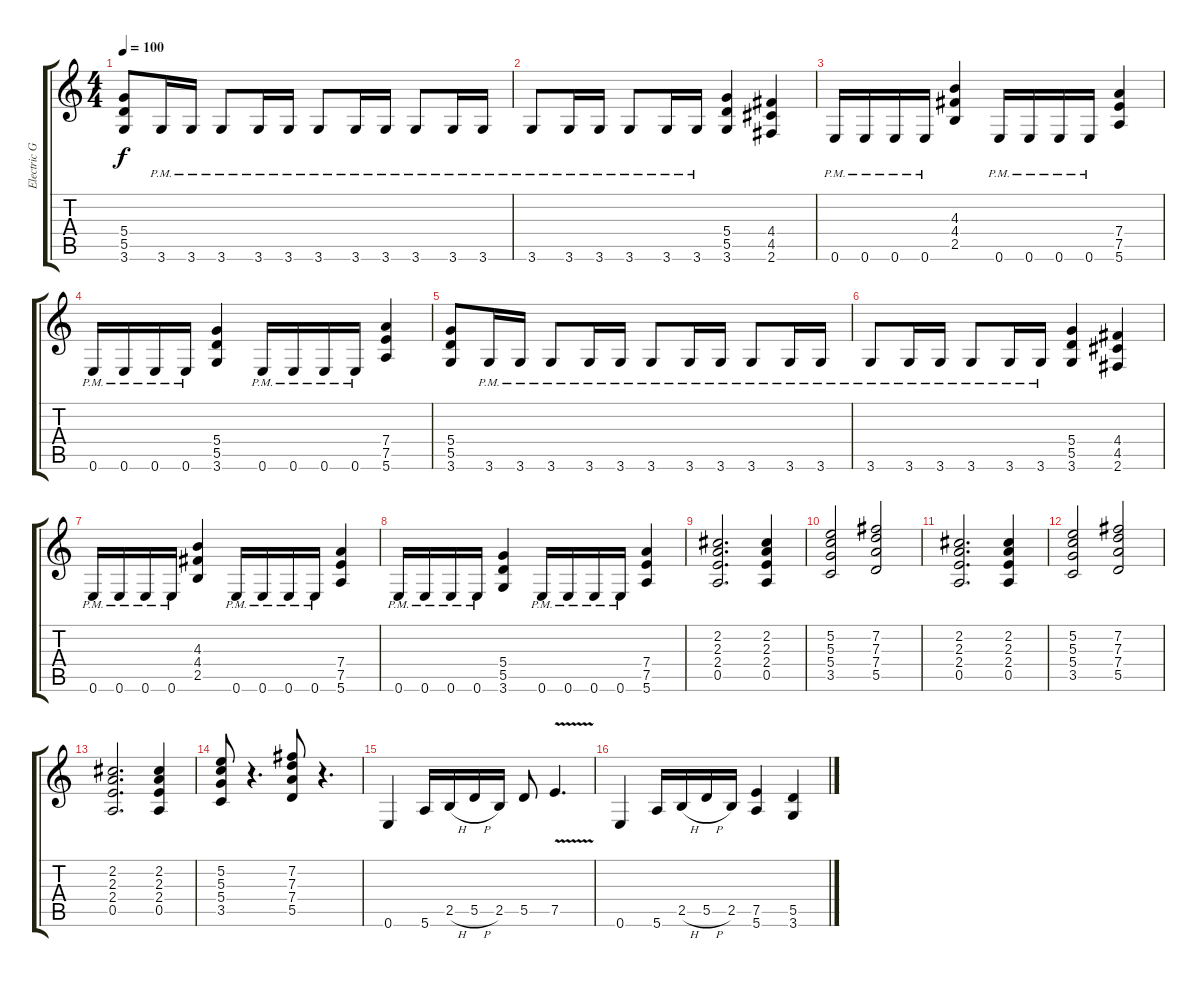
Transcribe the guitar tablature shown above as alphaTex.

\track ("Electric Guitar" "Electric G") {instrument overdrivenguitar}
\staff {score tabs}
\tuning (E4 B3 G3 D3 A2 E2) {hide}
\ts (4 4)
\tempo 100
\clef g2
\ks c
(5.4 5.5 3.6).8{dy f} 3.6{pm}.16 3.6{pm}.16 3.6{pm}.8 3.6{pm}.16 3.6{pm}.16 3.6{pm}.8 3.6{pm}.16 3.6{pm}.16 3.6{pm}.8 3.6{pm}.16 3.6{pm}.16 |
3.6{pm}.8 3.6{pm}.16 3.6{pm}.16 3.6{pm}.8 3.6{pm}.16 3.6{pm}.16 (5.4 5.5 3.6).4 (4.4 4.5 2.6).4 |
0.6{pm}.16 0.6{pm}.16 0.6{pm}.16 0.6{pm}.16 (4.3 4.4 2.5).4 0.6{pm}.16 0.6{pm}.16 0.6{pm}.16 0.6{pm}.16 (7.4 7.5 5.6).4 |
0.6{pm}.16 0.6{pm}.16 0.6{pm}.16 0.6{pm}.16 (5.4 5.5 3.6).4 0.6{pm}.16 0.6{pm}.16 0.6{pm}.16 0.6{pm}.16 (7.4 7.5 5.6).4 |
(5.4 5.5 3.6).8 3.6{pm}.16 3.6{pm}.16 3.6{pm}.8 3.6{pm}.16 3.6{pm}.16 3.6{pm}.8 3.6{pm}.16 3.6{pm}.16 3.6{pm}.8 3.6{pm}.16 3.6{pm}.16 |
3.6{pm}.8 3.6{pm}.16 3.6{pm}.16 3.6{pm}.8 3.6{pm}.16 3.6{pm}.16 (5.4 5.5 3.6).4 (4.4 4.5 2.6).4 |
0.6{pm}.16 0.6{pm}.16 0.6{pm}.16 0.6{pm}.16 (4.3 4.4 2.5).4 0.6{pm}.16 0.6{pm}.16 0.6{pm}.16 0.6{pm}.16 (7.4 7.5 5.6).4 |
0.6{pm}.16 0.6{pm}.16 0.6{pm}.16 0.6{pm}.16 (5.4 5.5 3.6).4 0.6{pm}.16 0.6{pm}.16 0.6{pm}.16 0.6{pm}.16 (7.4 7.5 5.6).4 |
(2.2 2.3 2.4 0.5).2{d} (2.2 2.3 2.4 0.5).4 |
(5.2 5.3 5.4 3.5).2 (7.2 7.3 7.4 5.5).2 |
(2.2 2.3 2.4 0.5).2{d} (2.2 2.3 2.4 0.5).4 |
(5.2 5.3 5.4 3.5).2 (7.2 7.3 7.4 5.5).2 |
(2.2 2.3 2.4 0.5).2{d} (2.2 2.3 2.4 0.5).4 |
(5.2 5.3 5.4 3.5).8 r.4{d} (7.2 7.3 7.4 5.5).8 r.4{d} |
0.6.4 5.6.16 2.5{h}.16 5.5{h}.16 2.5.16 5.5.8 7.5{v}.4{d} |
0.6.4 5.6.16 2.5{h}.16 5.5{h}.16 2.5.16 (7.5 5.6).4 (5.5 3.6).4
